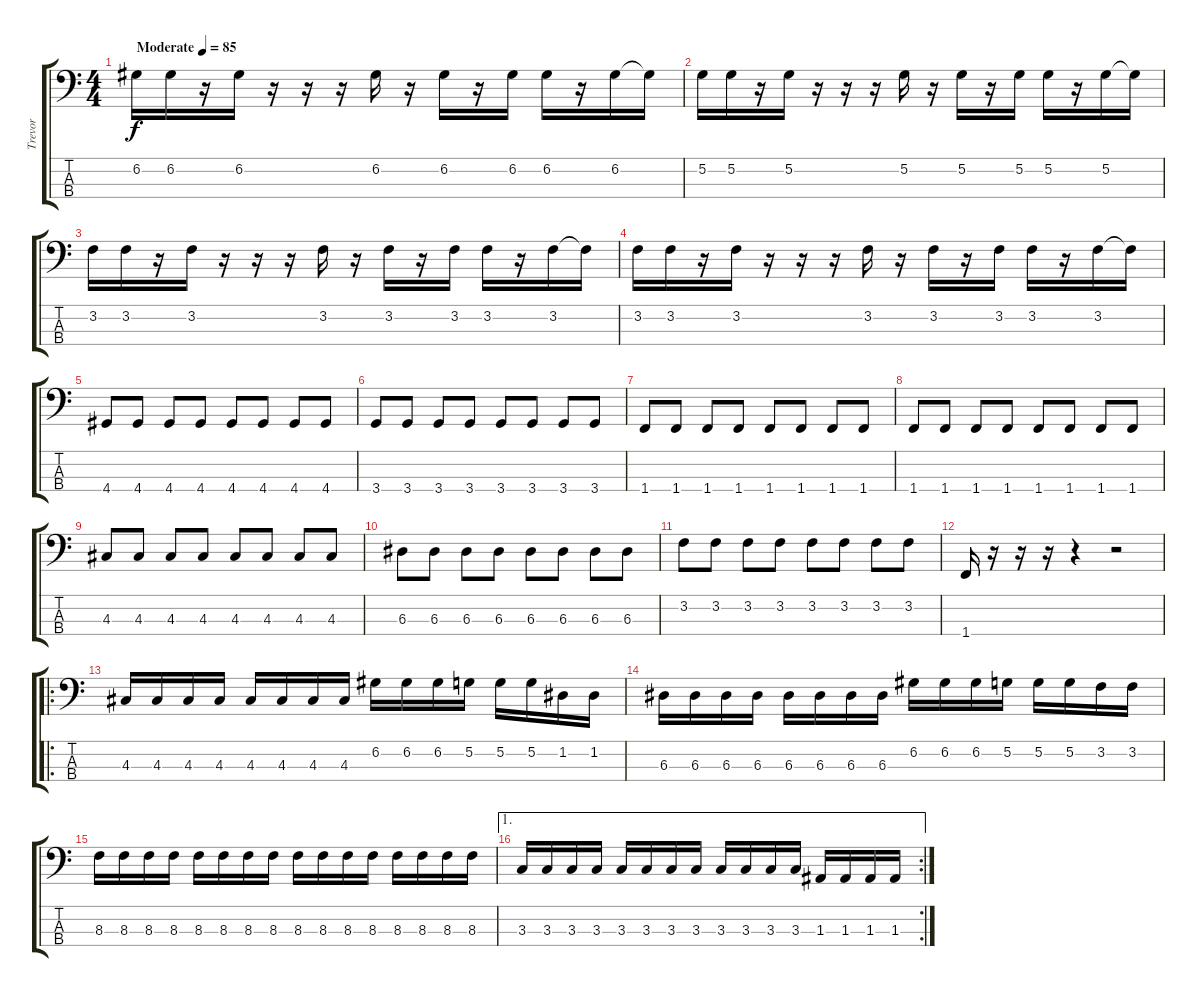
\track ("Trevor" "Trevor") {instrument electricbassfinger}
\staff {score tabs}
\tuning (G2 D2 A1 E1) {hide}
\ts (4 4)
\tempo (85 "Moderate")
\clef f4
\ks c
6.2.16{dy f instrument electricbassfinger} 6.2.16 r.16 6.2.16 r.16 r.16 r.16 6.2.16 r.16 6.2.16 r.16 6.2.16 6.2.16 r.16 6.2.16 6.2{t}.16 |
5.2.16 5.2.16 r.16 5.2.16 r.16 r.16 r.16 5.2.16 r.16 5.2.16 r.16 5.2.16 5.2.16 r.16 5.2.16 5.2{t}.16 |
3.2.16 3.2.16 r.16 3.2.16 r.16 r.16 r.16 3.2.16 r.16 3.2.16 r.16 3.2.16 3.2.16 r.16 3.2.16 3.2{t}.16 |
3.2.16 3.2.16 r.16 3.2.16 r.16 r.16 r.16 3.2.16 r.16 3.2.16 r.16 3.2.16 3.2.16 r.16 3.2.16 3.2{t}.16 |
4.4.8 4.4.8 4.4.8 4.4.8 4.4.8 4.4.8 4.4.8 4.4.8 |
3.4.8 3.4.8 3.4.8 3.4.8 3.4.8 3.4.8 3.4.8 3.4.8 |
1.4.8 1.4.8 1.4.8 1.4.8 1.4.8 1.4.8 1.4.8 1.4.8 |
1.4.8 1.4.8 1.4.8 1.4.8 1.4.8 1.4.8 1.4.8 1.4.8 |
4.3.8 4.3.8 4.3.8 4.3.8 4.3.8 4.3.8 4.3.8 4.3.8 |
6.3.8 6.3.8 6.3.8 6.3.8 6.3.8 6.3.8 6.3.8 6.3.8 |
3.2.8 3.2.8 3.2.8 3.2.8 3.2.8 3.2.8 3.2.8 3.2.8 |
1.4.16 r.16 r.16 r.16 r.4 r.2 |
\ro
4.3.16 4.3.16 4.3.16 4.3.16 4.3.16 4.3.16 4.3.16 4.3.16 6.2.16 6.2.16 6.2.16 5.2.16 5.2.16 5.2.16 1.2.16 1.2.16 |
6.3.16 6.3.16 6.3.16 6.3.16 6.3.16 6.3.16 6.3.16 6.3.16 6.2.16 6.2.16 6.2.16 5.2.16 5.2.16 5.2.16 3.2.16 3.2.16 |
8.3.16 8.3.16 8.3.16 8.3.16 8.3.16 8.3.16 8.3.16 8.3.16 8.3.16 8.3.16 8.3.16 8.3.16 8.3.16 8.3.16 8.3.16 8.3.16 |
\ae 1
\rc 2
3.3.16 3.3.16 3.3.16 3.3.16 3.3.16 3.3.16 3.3.16 3.3.16 3.3.16 3.3.16 3.3.16 3.3.16 1.3.16 1.3.16 1.3.16 1.3.16
